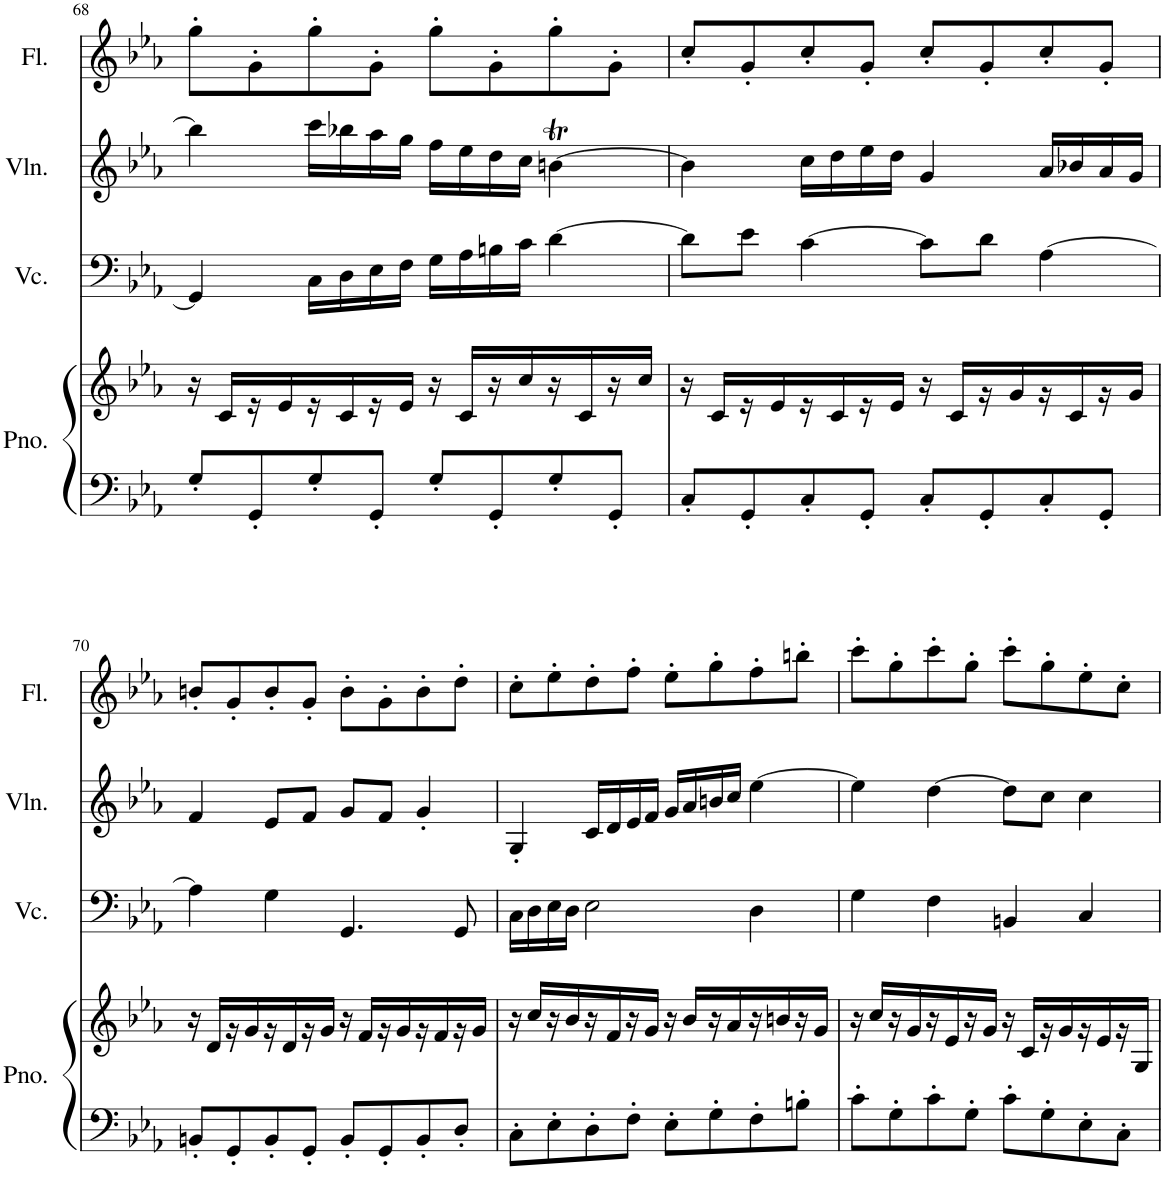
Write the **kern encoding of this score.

**kern	**kern	**kern	**kern	**kern
*part4	*part4	*part3	*part2	*part1
*staff5	*staff4	*staff3	*staff2	*staff1
*I"Piano	*	*I"Violoncello	*I"Violin	*I"Flute
*I'Pno.	*	*I'Vc.	*I'Vln.	*I'Fl.
!!LO:PB:g=z
*clefF4	*clefG2	*clefF4	*clefG2	*clefG2
*k[b-e-a-]	*k[b-e-a-]	*k[b-e-a-]	*k[b-e-a-]	*k[b-e-a-]
*M4/4	*M4/4	*M4/4	*M4/4	*M4/4
=68	=68	=68	=68	=68
8G'/L	16r	4GG/]	4bb\]	8gg'\L
.	16c/LL	.	.	.
8GG'/	16r	.	.	8g'\
.	16e-/	.	.	.
8G'/	16r	16C\LL	16ccc\LL	8gg'\
.	16c/	16D\	16bb-X\	.
8GG'/J	16r	16E-\	16aa-\	8g'\J
.	16e-/JJ	16F\JJ	16gg\JJ	.
8G'/L	16r	16G\LL	16ff\LL	8gg'\L
.	16c/LL	16A-\	16ee-\	.
8GG'/	16r	16Bn\	16dd\	8g'\
.	16cc/	16c\JJ	16cc\JJ	.
8G'/	16r	[4d\	[4bnt\	8gg'\
.	16c/	.	.	.
8GG'/J	16r	.	.	8g'\J
.	16cc/JJ	.	.	.
=69	=69	=69	=69	=69
8C'/L	16r	8d\L]	4b\]	8cc'/L
.	16c/LL	.	.	.
8GG'/	16r	8e-\J	.	8g'/
.	16e-/	.	.	.
8C'/	16r	[4c\	16cc\LL	8cc'/
.	16c/	.	16dd\	.
8GG'/J	16r	.	16ee-\	8g'/J
.	16e-/JJ	.	16dd\JJ	.
8C'/L	16r	8c\L]	4g/	8cc'/L
.	16c/LL	.	.	.
8GG'/	16r	8d\J	.	8g'/
.	16g/	.	.	.
8C'/	16r	[4A-\	16a-/LL	8cc'/
.	16c/	.	16b-X/	.
8GG'/J	16r	.	16a-/	8g'/J
.	16g/JJ	.	16g/JJ	.
!!LO:LB:g=z
=70	=70	=70	=70	=70
8BBn'/L	16r	4A-\]	4f/	8bn'/L
.	16d/LL	.	.	.
8GG'/	16r	.	.	8g'/
.	16g/	.	.	.
8BB'/	16r	4G\	8e-/L	8b'/
.	16d/	.	.	.
8GG'/J	16r	.	8f/J	8g'/J
.	16g/JJ	.	.	.
8BB'/L	16r	4.GG/	8g/L	8b'\L
.	16f/LL	.	.	.
8GG'/	16r	.	8f/J	8g'\
.	16g/	.	.	.
8BB'/	16r	.	4g'/	8b'\
.	16f/	.	.	.
8D'/J	16r	8GG/	.	8dd'\J
.	16g/JJ	.	.	.
=71	=71	=71	=71	=71
8C'\L	16r	16C\LL	4G'/	8cc'\L
.	16cc/LL	16D\	.	.
8E-'\	16r	16E-\	.	8ee-'\
.	16b-/	16D\JJ	.	.
8D'\	16r	2E-\	16c/LL	8dd'\
.	16f/	.	16d/	.
8F'\J	16r	.	16e-/	8ff'\J
.	16g/JJ	.	16f/JJ	.
8E-'\L	16r	.	16g/LL	8ee-'\L
.	16b-/LL	.	16a-/	.
8G'\	16r	.	16bn/	8gg'\
.	16a-/	.	16cc/JJ	.
8F'\	16r	4D\	[4ee-\	8ff'\
.	16bn/	.	.	.
8Bn'\J	16r	.	.	8bbn'\J
.	16g/JJ	.	.	.
=72	=72	=72	=72	=72
8c'\L	16r	4G\	4ee-\]	8ccc'\L
.	16cc/LL	.	.	.
8G'\	16r	.	.	8gg'\
.	16g/	.	.	.
8c'\	16r	4F\	[4dd\	8ccc'\
.	16e-/	.	.	.
8G'\J	16r	.	.	8gg'\J
.	16g/JJ	.	.	.
8c'\L	16r	4BBn/	8dd\L]	8ccc'\L
.	16c/LL	.	.	.
8G'\	16r	.	8cc\J	8gg'\
.	16g/	.	.	.
8E-'\	16r	4C/	4cc\	8ee-'\
.	16e-/	.	.	.
8C'\J	16r	.	.	8cc'\J
.	16G/JJ	.	.	.
=	=	=	=	=
*-	*-	*-	*-	*-
